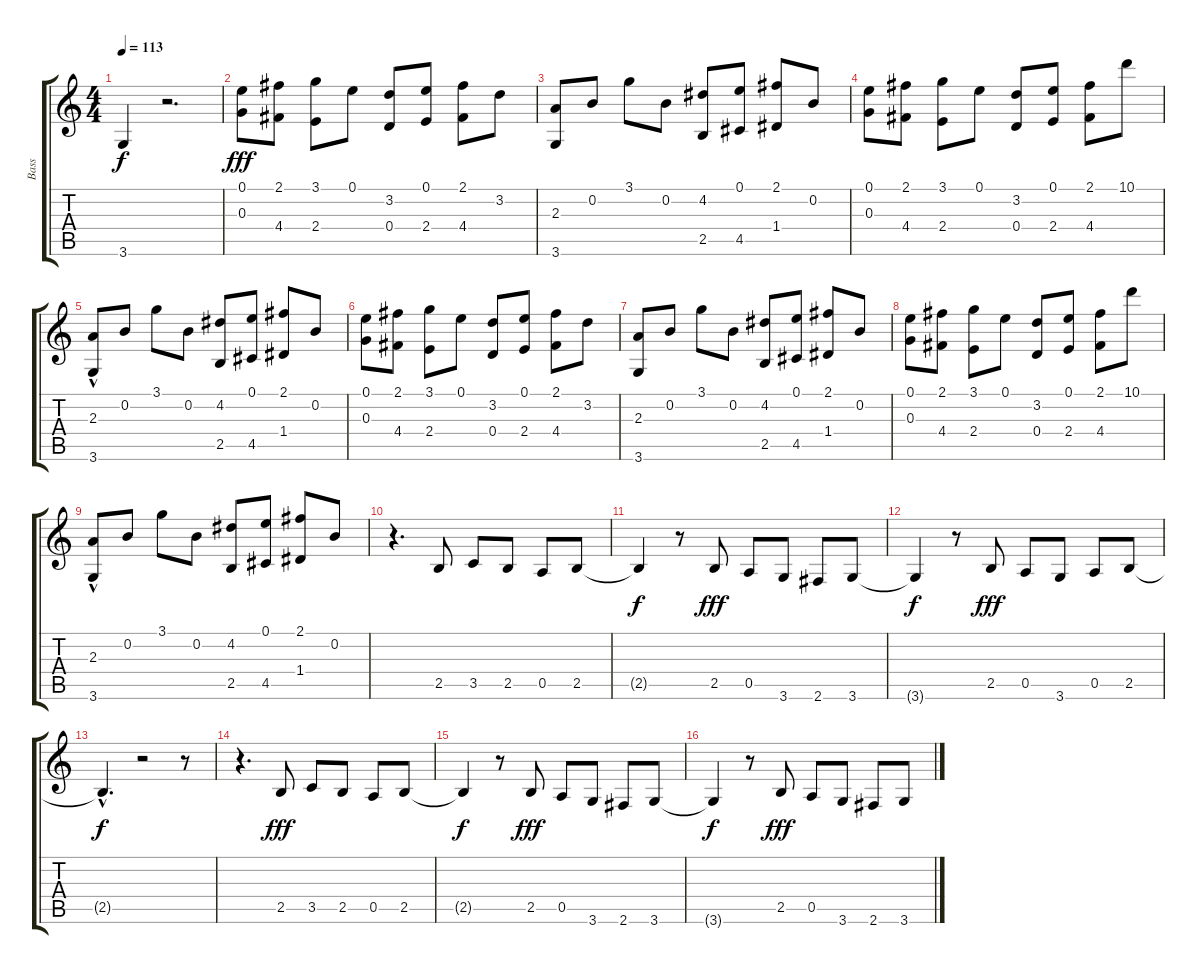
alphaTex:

\track (" Bass" " Bass") {instrument overdrivenguitar}
\staff {score tabs}
\tuning (E4 B3 G3 D3 A2 E2) {hide}
\ts (4 4)
\tempo 113
\clef g2
\ks c
3.6{t}.4{dy f} r.2{d} |
(0.1 0.3).8{dy fff} (2.1 4.4).8 (3.1 2.4).8 0.1.8 (3.2 0.4).8 (0.1 2.4).8 (2.1 4.4).8 3.2.8 |
(2.3 3.6).8 0.2.8 3.1.8 0.2.8 (4.2 2.5).8 (0.1 4.5).8 (2.1 1.4).8 0.2.8 |
(0.1 0.3).8 (2.1 4.4).8 (3.1 2.4).8 0.1.8 (3.2 0.4).8 (0.1 2.4).8 (2.1 4.4).8 10.1.8 |
(2.3 3.6{hac}).8 0.2.8 3.1.8 0.2.8 (4.2 2.5).8 (0.1 4.5).8 (2.1 1.4).8 0.2.8 |
(0.1 0.3).8 (2.1 4.4).8 (3.1 2.4).8 0.1.8 (3.2 0.4).8 (0.1 2.4).8 (2.1 4.4).8 3.2.8 |
(2.3 3.6).8 0.2.8 3.1.8 0.2.8 (4.2 2.5).8 (0.1 4.5).8 (2.1 1.4).8 0.2.8 |
(0.1 0.3).8 (2.1 4.4).8 (3.1 2.4).8 0.1.8 (3.2 0.4).8 (0.1 2.4).8 (2.1 4.4).8 10.1.8 |
(2.3 3.6{hac}).8 0.2.8 3.1.8 0.2.8 (4.2 2.5).8 (0.1 4.5).8 (2.1 1.4).8 0.2.8 |
r.4{d} 2.5.8 3.5.8 2.5.8 0.5.8 2.5.8 |
2.5{t}.4{dy f} r.8 2.5.8{dy fff} 0.5.8 3.6.8 2.6.8 3.6.8 |
3.6{t}.4{dy f} r.8 2.5.8{dy fff} 0.5.8 3.6.8 0.5.8 2.5.8 |
2.5{hac t}.4{d dy f} r.2 r.8 |
r.4{d} 2.5.8{dy fff} 3.5.8 2.5.8 0.5.8 2.5.8 |
2.5{t}.4{dy f} r.8 2.5.8{dy fff} 0.5.8 3.6.8 2.6.8 3.6.8 |
3.6{t}.4{dy f} r.8 2.5.8{dy fff} 0.5.8 3.6.8 2.6.8 3.6.8
